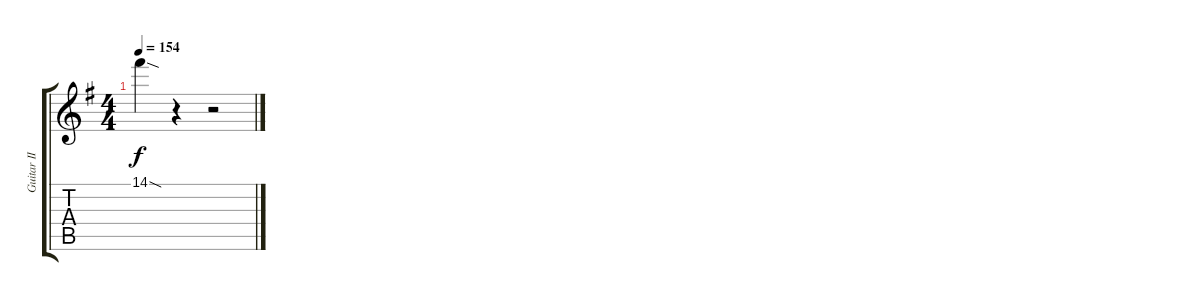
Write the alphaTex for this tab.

\track ("Guitar II" "Guitar II") {instrument overdrivenguitar}
\staff {score tabs}
\tuning (E4 B3 G3 D3 A2 E2) {hide}
\ts (4 4)
\tempo 154
\clef g2
\ks g
14.1{sod}.4{dy f} r.4 r.2
